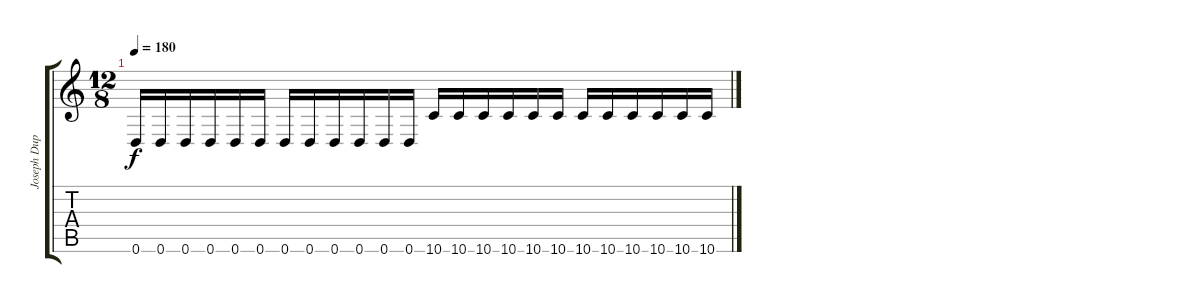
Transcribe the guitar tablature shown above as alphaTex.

\track ("Joseph Duplantier" "Joseph Dup") {instrument distortionguitar}
\staff {score tabs}
\tuning (D4 A3 F3 C3 G2 D2) {hide}
\ts (12 8)
\tempo 180
\clef g2
\ks c
0.6.16{dy f} 0.6.16 0.6.16 0.6.16 0.6.16 0.6.16 0.6.16 0.6.16 0.6.16 0.6.16 0.6.16 0.6.16 10.6.16 10.6.16 10.6.16 10.6.16 10.6.16 10.6.16 10.6.16 10.6.16 10.6.16 10.6.16 10.6.16 10.6.16
